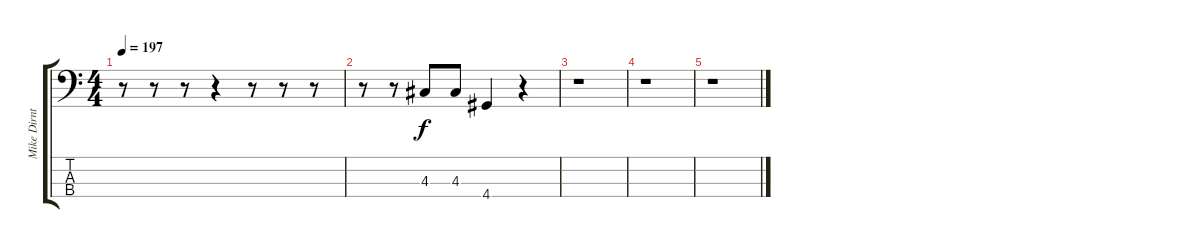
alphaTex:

\track ("Mike Dirnt (Bass)" "Mike Dirnt") {instrument electricbasspick}
\staff {score tabs}
\tuning (G2 D2 A1 E1) {hide}
\ts (4 4)
\tempo 197
\clef f4
\ks c
r.8{dy f} r.8 r.8 r.4 r.8 r.8 r.8 |
r.8 r.8 4.3.8 4.3.8 4.4.4 r.4 |
r.1 |
r.1 |
r.1
